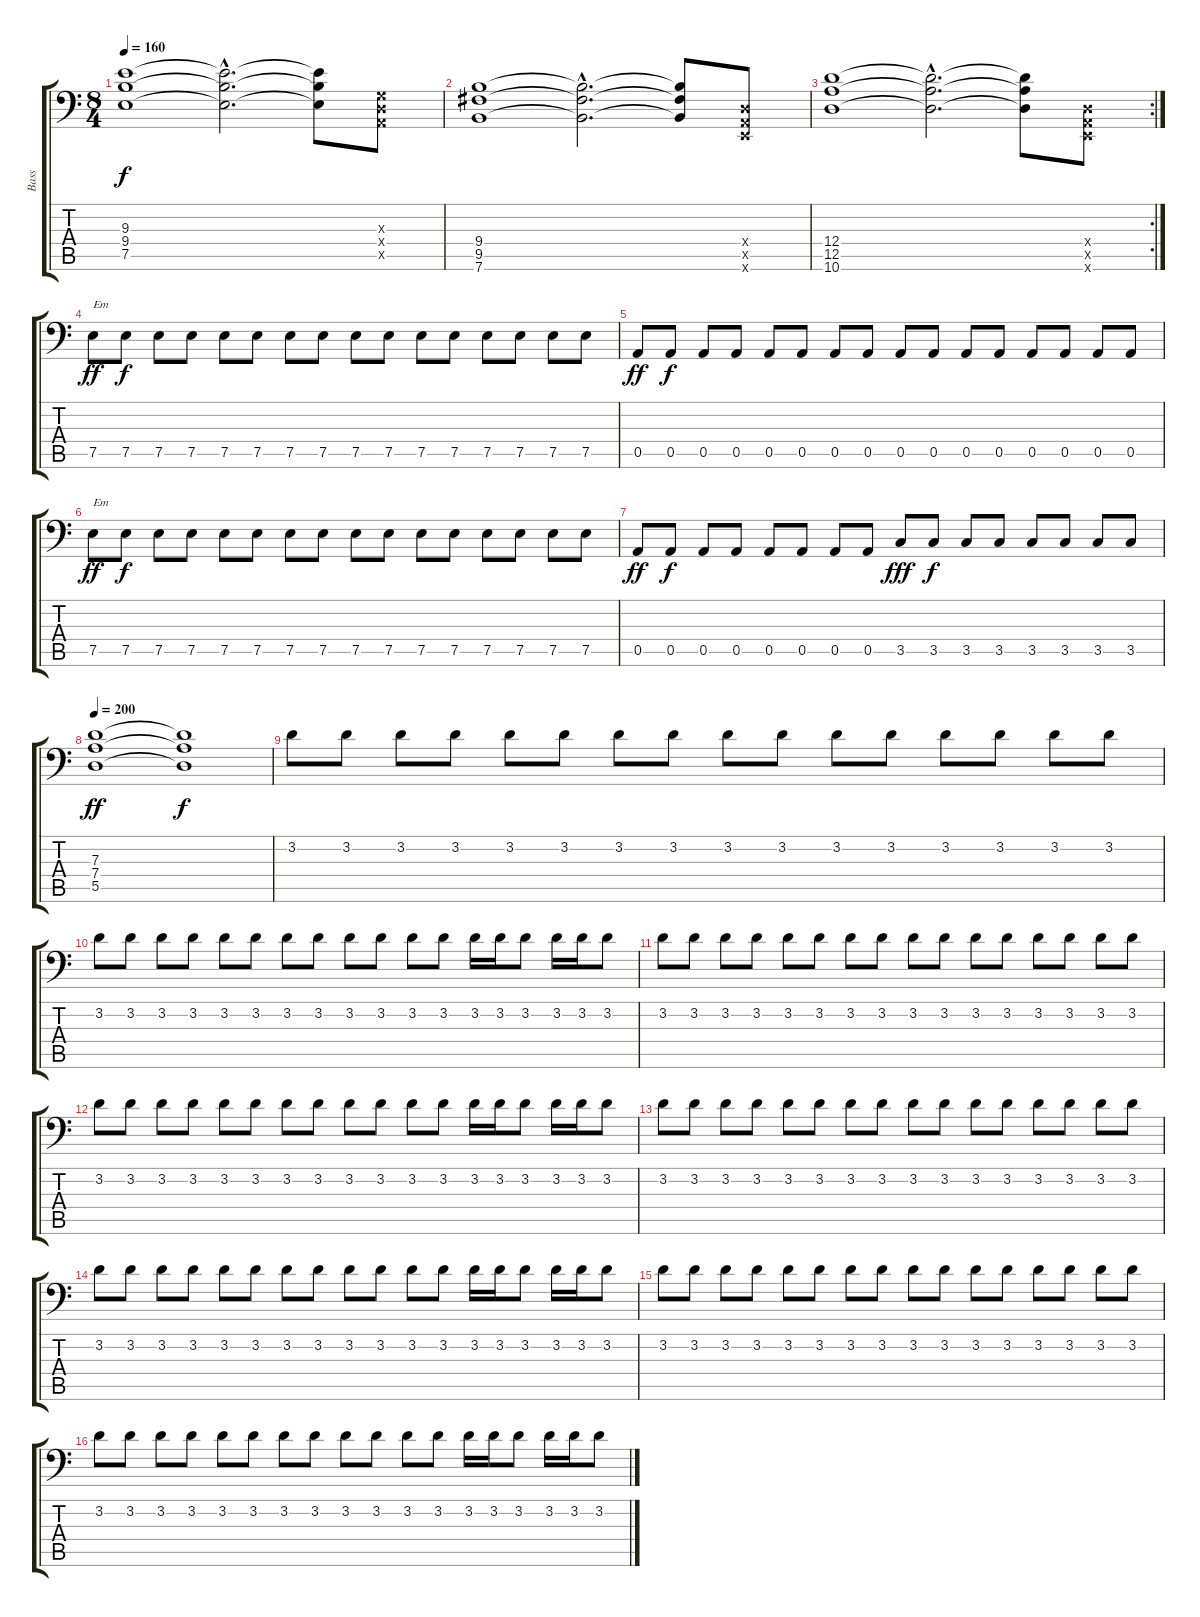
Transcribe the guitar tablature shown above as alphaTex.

\track ("Bass" "Bass") {instrument electricbassfinger}
\staff {score tabs}
\tuning (E3 B2 G2 D2 A1 E1) {hide}
\ts (8 4)
\tempo 160
\clef f4
\ks c
(9.3{t} 9.4{t} 7.5{t}).1{dy f} (9.3{hac t} 9.4{hac t} 7.5{hac t}).2{d} (9.3{t} 9.4{t} 7.5{t}).8 (0.3{x} 0.4{x} 0.5{x}).8 |
(9.4 9.5 7.6).1 (9.4{hac t} 9.5{hac t} 7.6{hac t}).2{d} (9.4{t} 9.5{t} 7.6{t}).8 (0.4{x} 0.5{x} 0.6{x}).8 |
\rc 2
(12.4 12.5 10.6).1 (12.4{hac t} 12.5{hac t} 10.6{hac t}).2{d} (12.4{t} 12.5{t} 10.6{t}).8 (0.4{x} 0.5{x} 0.6{x}).8 |
7.5.8{txt "Em" dy ff} 7.5.8{dy f} 7.5.8 7.5.8 7.5.8 7.5.8 7.5.8 7.5.8 7.5.8 7.5.8 7.5.8 7.5.8 7.5.8 7.5.8 7.5.8 7.5.8 |
0.5.8{dy ff} 0.5.8{dy f} 0.5.8 0.5.8 0.5.8 0.5.8 0.5.8 0.5.8 0.5.8 0.5.8 0.5.8 0.5.8 0.5.8 0.5.8 0.5.8 0.5.8 |
7.5.8{txt "Em" dy ff} 7.5.8{dy f} 7.5.8 7.5.8 7.5.8 7.5.8 7.5.8 7.5.8 7.5.8 7.5.8 7.5.8 7.5.8 7.5.8 7.5.8 7.5.8 7.5.8 |
0.5.8{dy ff} 0.5.8{dy f} 0.5.8 0.5.8 0.5.8 0.5.8 0.5.8 0.5.8 3.5.8{dy fff} 3.5.8{dy f} 3.5.8 3.5.8 3.5.8 3.5.8 3.5.8 3.5.8 |
\tempo 200
(7.3 7.4 5.5).1{dy ff} (7.3{t} 7.4{t} 5.5{t}).1{dy f} |
3.2.8 3.2.8 3.2.8 3.2.8 3.2.8 3.2.8 3.2.8 3.2.8 3.2.8 3.2.8 3.2.8 3.2.8 3.2.8 3.2.8 3.2.8 3.2.8 |
3.2.8 3.2.8 3.2.8 3.2.8 3.2.8 3.2.8 3.2.8 3.2.8 3.2.8 3.2.8 3.2.8 3.2.8 3.2.16 3.2.16 3.2.8 3.2.16 3.2.16 3.2.8 |
3.2.8 3.2.8 3.2.8 3.2.8 3.2.8 3.2.8 3.2.8 3.2.8 3.2.8 3.2.8 3.2.8 3.2.8 3.2.8 3.2.8 3.2.8 3.2.8 |
3.2.8 3.2.8 3.2.8 3.2.8 3.2.8 3.2.8 3.2.8 3.2.8 3.2.8 3.2.8 3.2.8 3.2.8 3.2.16 3.2.16 3.2.8 3.2.16 3.2.16 3.2.8 |
3.2.8 3.2.8 3.2.8 3.2.8 3.2.8 3.2.8 3.2.8 3.2.8 3.2.8 3.2.8 3.2.8 3.2.8 3.2.8 3.2.8 3.2.8 3.2.8 |
3.2.8 3.2.8 3.2.8 3.2.8 3.2.8 3.2.8 3.2.8 3.2.8 3.2.8 3.2.8 3.2.8 3.2.8 3.2.16 3.2.16 3.2.8 3.2.16 3.2.16 3.2.8 |
3.2.8 3.2.8 3.2.8 3.2.8 3.2.8 3.2.8 3.2.8 3.2.8 3.2.8 3.2.8 3.2.8 3.2.8 3.2.8 3.2.8 3.2.8 3.2.8 |
3.2.8 3.2.8 3.2.8 3.2.8 3.2.8 3.2.8 3.2.8 3.2.8 3.2.8 3.2.8 3.2.8 3.2.8 3.2.16 3.2.16 3.2.8 3.2.16 3.2.16 3.2.8
